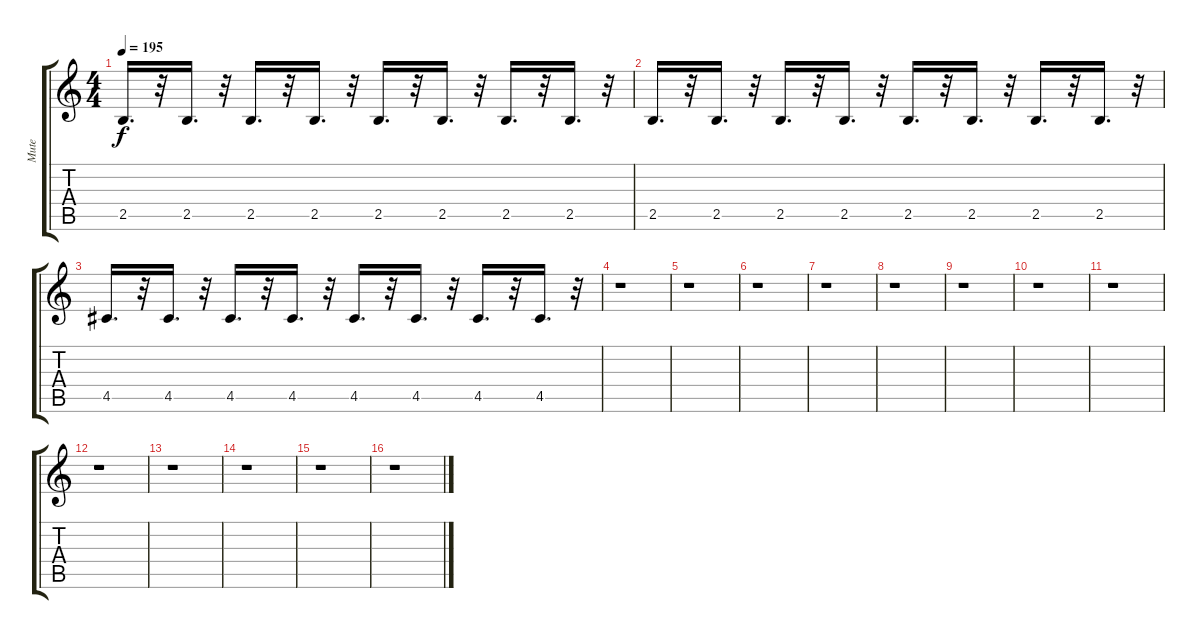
\track ("Mute" "Mute") {instrument electricguitarmuted}
\staff {score tabs}
\tuning (E4 B3 G3 D3 A2 D2) {hide}
\ts (4 4)
\tempo 195
\clef g2
\ks c
2.5.16{d dy f} r.32 2.5.16{d} r.32 2.5.16{d} r.32 2.5.16{d} r.32 2.5.16{d} r.32 2.5.16{d} r.32 2.5.16{d} r.32 2.5.16{d} r.32 |
2.5.16{d} r.32 2.5.16{d} r.32 2.5.16{d} r.32 2.5.16{d} r.32 2.5.16{d} r.32 2.5.16{d} r.32 2.5.16{d} r.32 2.5.16{d} r.32 |
4.5.16{d} r.32 4.5.16{d} r.32 4.5.16{d} r.32 4.5.16{d} r.32 4.5.16{d} r.32 4.5.16{d} r.32 4.5.16{d} r.32 4.5.16{d} r.32 |
r.1 |
r.1 |
r.1 |
r.1 |
r.1 |
r.1 |
r.1 |
r.1 |
r.1 |
r.1 |
r.1 |
r.1 |
r.1
